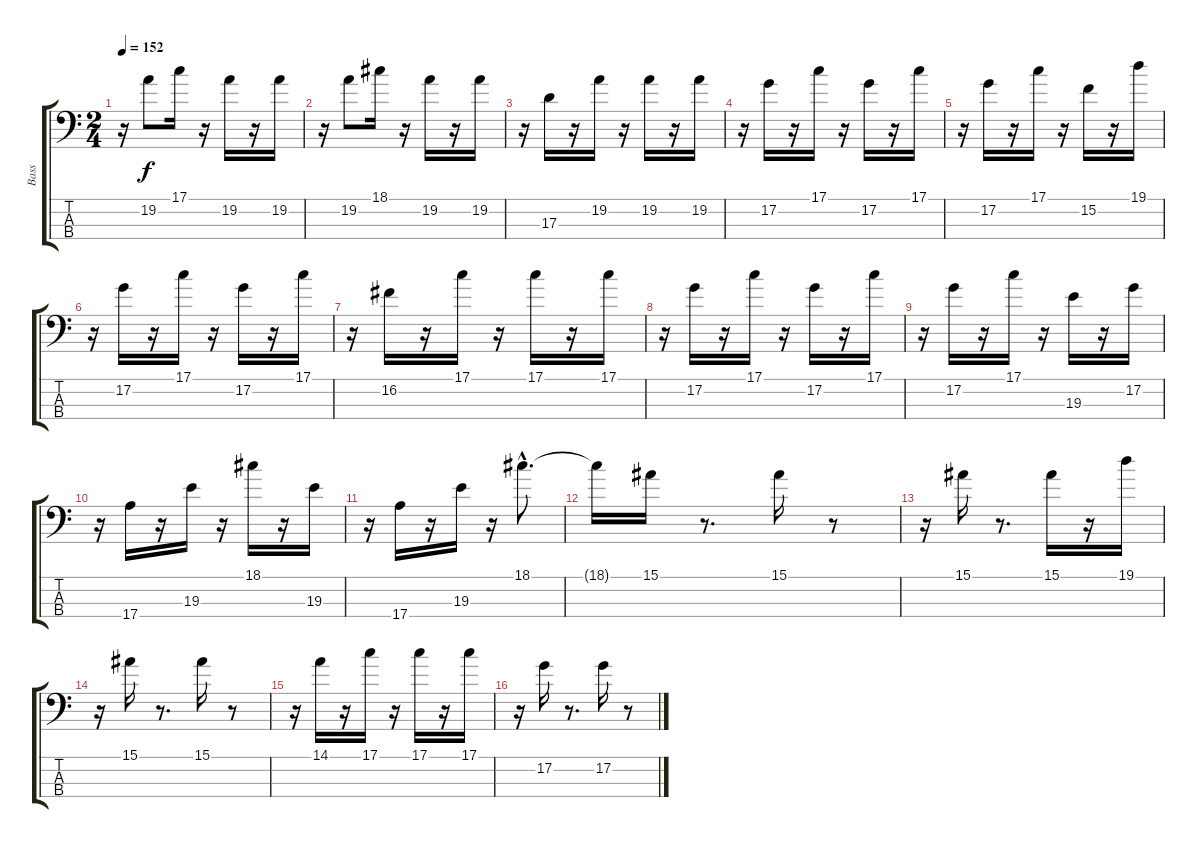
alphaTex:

\track ("Bass" "Bass") {instrument acousticbass}
\staff {score tabs}
\tuning (G2 D2 A1 E1) {hide}
\ts (2 4)
\tempo 152
\clef f4
\ks c
r.16{dy f} 19.2.8 17.1.16 r.16 19.2.16 r.16 19.2.16 |
r.16 19.2.8 18.1.16 r.16 19.2.16 r.16 19.2.16 |
r.16 17.3.16 r.16 19.2.16 r.16 19.2.16 r.16 19.2.16 |
r.16 17.2.16 r.16 17.1.16 r.16 17.2.16 r.16 17.1.16 |
r.16 17.2.16 r.16 17.1.16 r.16 15.2.16 r.16 19.1.16 |
r.16 17.2.16 r.16 17.1.16 r.16 17.2.16 r.16 17.1.16 |
r.16 16.2.16 r.16 17.1.16 r.16 17.1.16 r.16 17.1.16 |
r.16 17.2.16 r.16 17.1.16 r.16 17.2.16 r.16 17.1.16 |
r.16 17.2.16 r.16 17.1.16 r.16 19.3.16 r.16 17.2.16 |
r.16 17.4.16 r.16 19.3.16 r.16 18.1.16 r.16 19.3.16 |
r.16 17.4.16 r.16 19.3.16 r.16 18.1{hac}.8{d} |
18.1{t}.16 15.1.16 r.8{d} 15.1.16 r.8 |
r.16 15.1.16 r.8{d} 15.1.16 r.16 19.1.16 |
r.16 15.1.16 r.8{d} 15.1.16 r.8 |
r.16 14.1.16 r.16 17.1.16 r.16 17.1.16 r.16 17.1.16 |
r.16 17.2.16 r.8{d} 17.2.16 r.8
